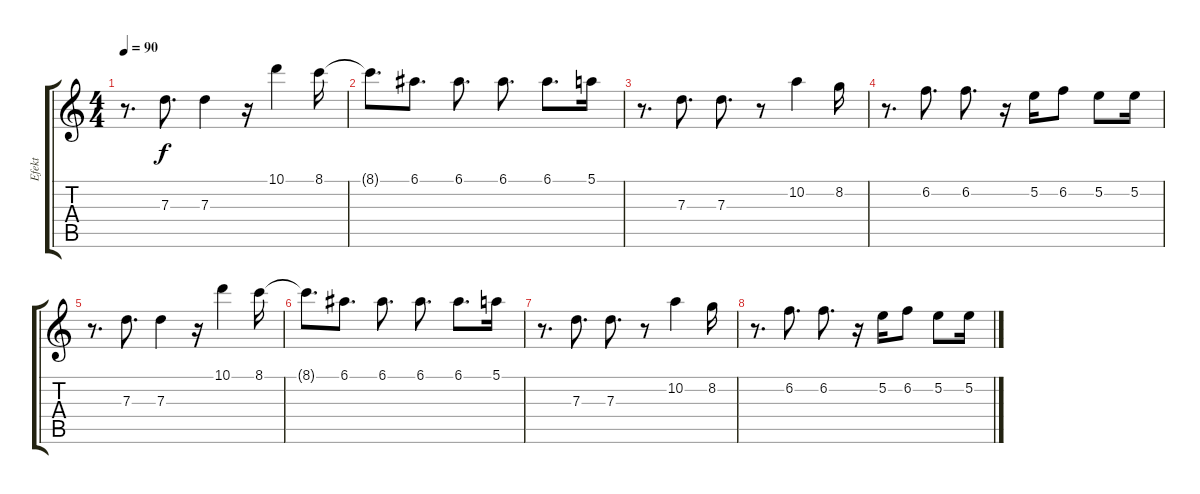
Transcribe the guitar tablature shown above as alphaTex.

\track ("Efekt" "Efekt") {instrument electricguitarjazz}
\staff {score tabs}
\tuning (E4 B3 G3 D3 A2 E2) {hide}
\ts (4 4)
\tempo 90
\clef g2
\ks c
r.8{d dy f} 7.3.8{d} 7.3.4 r.16 10.1.4 8.1.16 |
8.1{t}.8{d} 6.1.8{d} 6.1.8{d} 6.1.8{d} 6.1.8{d} 5.1.16 |
r.8{d} 7.3.8{d} 7.3.8{d} r.8 10.2.4 8.2.16 |
r.8{d} 6.2.8{d} 6.2.8{d} r.16 5.2.16 6.2.8 5.2.8 5.2.16 |
r.8{d} 7.3.8{d} 7.3.4 r.16 10.1.4 8.1.16 |
8.1{t}.8{d} 6.1.8{d} 6.1.8{d} 6.1.8{d} 6.1.8{d} 5.1.16 |
r.8{d} 7.3.8{d} 7.3.8{d} r.8 10.2.4 8.2.16 |
r.8{d} 6.2.8{d} 6.2.8{d} r.16 5.2.16 6.2.8 5.2.8 5.2.16
